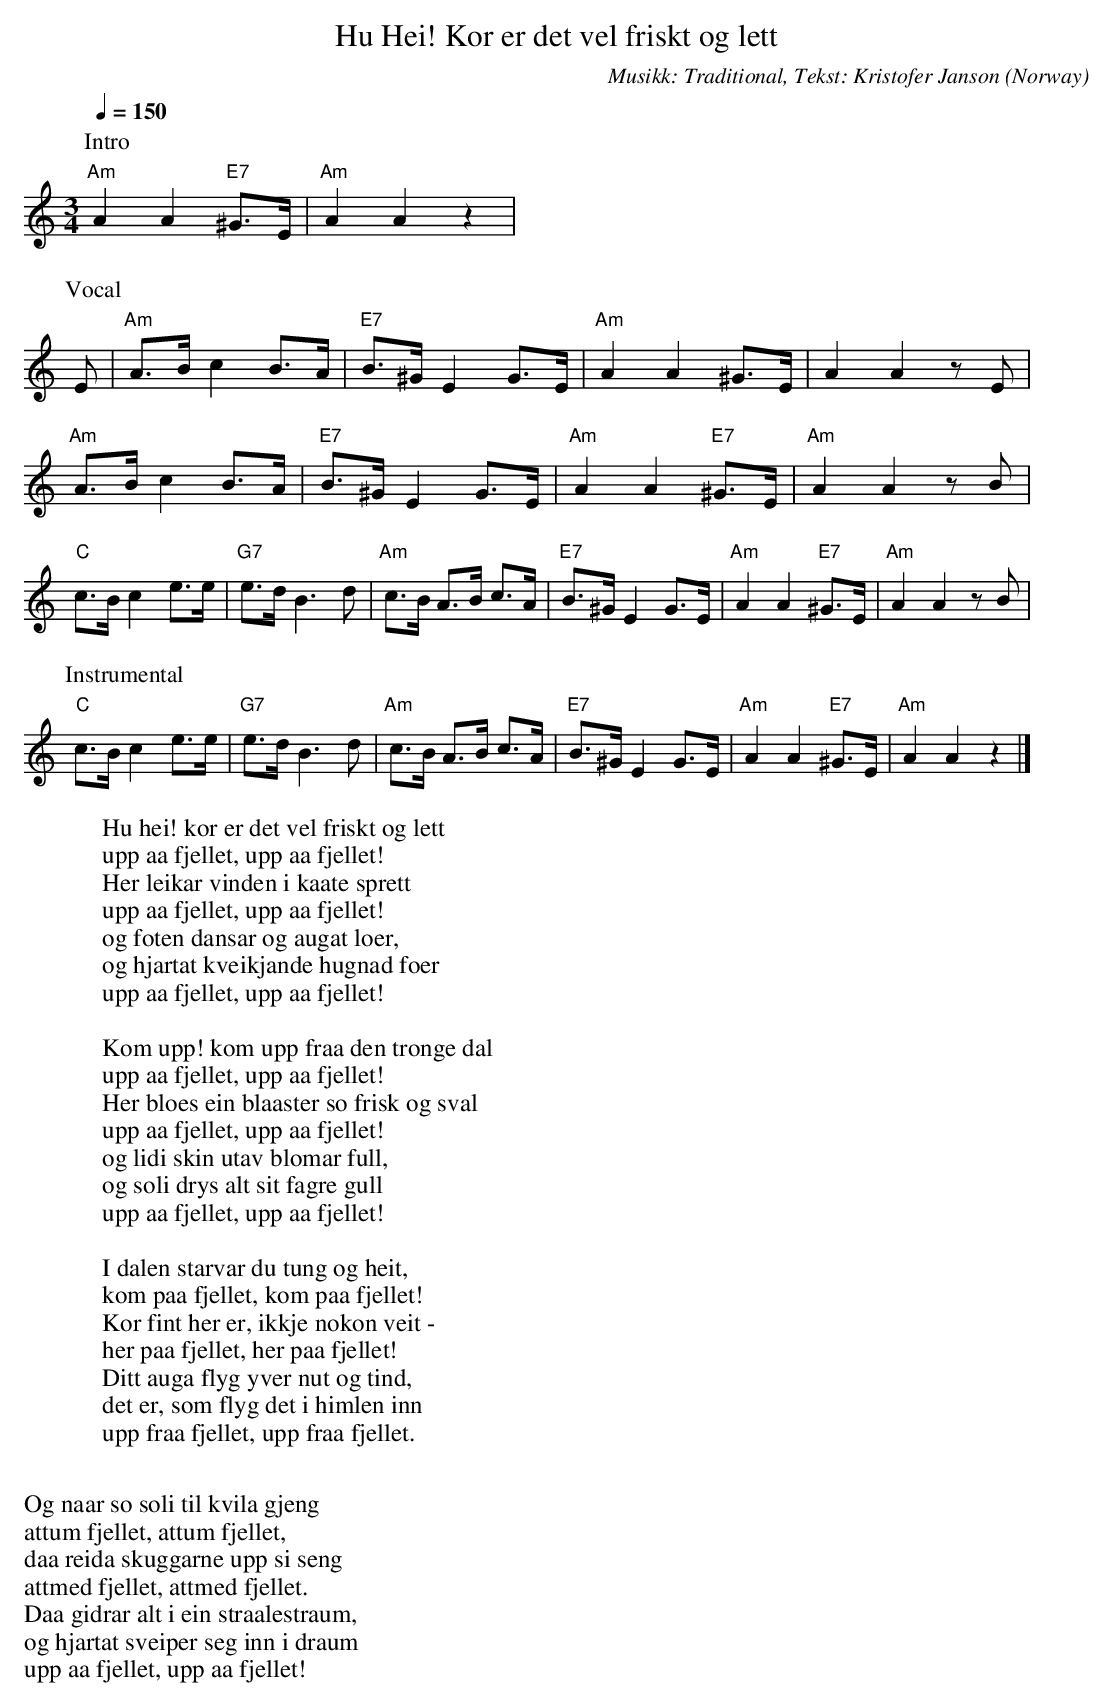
X:1
T:Hu Hei! Kor er det vel friskt og lett
O:Norway
C:Musikk: Traditional, Tekst: Kristofer Janson
L:1/8
M:3/4
Q:1/4=150
K:Am
P:Intro
"Am"A2 A2 "E7"^G>E | "Am"A2 A2 z2 |
P: Vocal
E | "Am"A>B c2 B>A | "E7"B>^G E2 G>E | "Am"A2 A2 ^G>E | A2 A2 z E |
"Am"A>B c2 B>A | "E7"B>^G E2 G>E | "Am"A2 A2 "E7"^G>E | "Am"A2 A2 z B |
"C"c>B c2 e>e | "G7"e>d B3 d | "Am"c>B A>B c>A | "E7"B>^G E2 G>E | "Am"A2 A2 "E7"^G>E | "Am"A2 A2 z B |
P:Instrumental
"C"c>B c2 e>e | "G7"e>d B3 d | "Am"c>B A>B c>A | "E7"B>^G E2 G>E | "Am"A2 A2 "E7"^G>E | "Am"A2 A2 z2 |]
W:Hu hei! kor er det vel friskt og lett
W:upp aa fjellet, upp aa fjellet!
W:Her leikar vinden i kaate sprett
W:upp aa fjellet, upp aa fjellet!
W:og foten dansar og augat loer,
W:og hjartat kveikjande hugnad foer
W:upp aa fjellet, upp aa fjellet!
W:
W:Kom upp! kom upp fraa den tronge dal
W:upp aa fjellet, upp aa fjellet!
W:Her bloes ein blaaster so frisk og sval
W:upp aa fjellet, upp aa fjellet!
W:og lidi skin utav blomar full,
W:og soli drys alt sit fagre gull
W:upp aa fjellet, upp aa fjellet!
W:
W:I dalen starvar du tung og heit,
W:kom paa fjellet, kom paa fjellet!
W:Kor fint her er, ikkje nokon veit -
W:her paa fjellet, her paa fjellet!
W:Ditt auga flyg yver nut og tind,
W:det er, som flyg det i himlen inn
W:upp fraa fjellet, upp fraa fjellet.
W:
W:Og naar so soli til kvila gjeng
W:attum fjellet, attum fjellet,
W:daa reida skuggarne upp si seng
W:attmed fjellet, attmed fjellet.
W:Daa gidrar alt i ein straalestraum,
W:og hjartat sveiper seg inn i draum
W:upp aa fjellet, upp aa fjellet!
